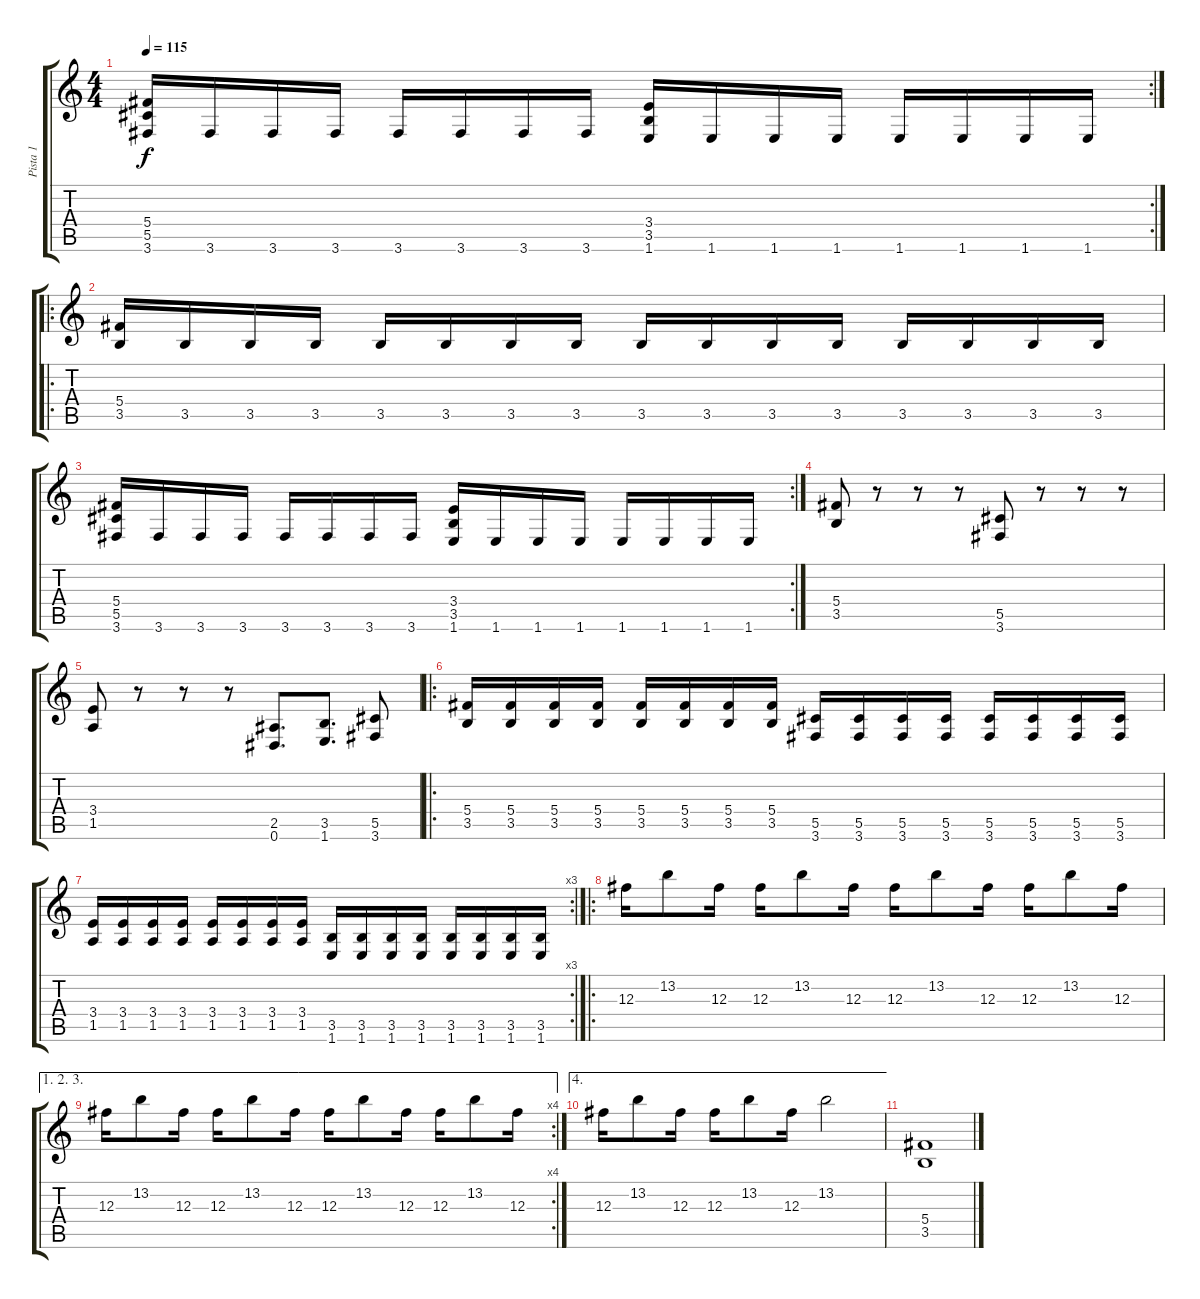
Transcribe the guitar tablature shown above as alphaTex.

\track ("Pista 1" "Pista 1") {instrument distortionguitar}
\staff {score tabs}
\tuning (Eb4 Bb3 Gb3 Db3 Ab2 Eb2) {hide}
\rc 2
\ts (4 4)
\tempo 115
\clef g2
\ks c
(5.4 5.5 3.6).16{dy f} 3.6.16 3.6.16 3.6.16 3.6.16 3.6.16 3.6.16 3.6.16 (3.4 3.5 1.6).16 1.6.16 1.6.16 1.6.16 1.6.16 1.6.16 1.6.16 1.6.16 |
\ro
(5.4 3.5).16 3.5.16 3.5.16 3.5.16 3.5.16 3.5.16 3.5.16 3.5.16 3.5.16 3.5.16 3.5.16 3.5.16 3.5.16 3.5.16 3.5.16 3.5.16 |
\rc 2
(5.4 5.5 3.6).16 3.6.16 3.6.16 3.6.16 3.6.16 3.6.16 3.6.16 3.6.16 (3.4 3.5 1.6).16 1.6.16 1.6.16 1.6.16 1.6.16 1.6.16 1.6.16 1.6.16 |
(5.4 3.5).8 r.8 r.8 r.8 (5.5 3.6).8 r.8 r.8 r.8 |
(3.4 1.5).8 r.8 r.8 r.8 (2.5 0.6).8{d} (3.5 1.6).8{d} (5.5 3.6).8 |
\ro
(5.4 3.5).16 (5.4 3.5).16 (5.4 3.5).16 (5.4 3.5).16 (5.4 3.5).16 (5.4 3.5).16 (5.4 3.5).16 (5.4 3.5).16 (5.5 3.6).16 (5.5 3.6).16 (5.5 3.6).16 (5.5 3.6).16 (5.5 3.6).16 (5.5 3.6).16 (5.5 3.6).16 (5.5 3.6).16 |
\rc 3
(3.4 1.5).16 (3.4 1.5).16 (3.4 1.5).16 (3.4 1.5).16 (3.4 1.5).16 (3.4 1.5).16 (3.4 1.5).16 (3.4 1.5).16 (3.5 1.6).16 (3.5 1.6).16 (3.5 1.6).16 (3.5 1.6).16 (3.5 1.6).16 (3.5 1.6).16 (3.5 1.6).16 (3.5 1.6).16 |
\ro
12.3.16{volume 8} 13.2.8 12.3.16 12.3.16 13.2.8 12.3.16 12.3.16 13.2.8 12.3.16 12.3.16 13.2.8 12.3.16 |
\ae (1 2 3)
\rc 4
12.3.16{volume 8} 13.2.8 12.3.16 12.3.16 13.2.8 12.3.16 12.3.16 13.2.8 12.3.16 12.3.16 13.2.8 12.3.16 |
\ae 4
12.3.16{volume 8} 13.2.8 12.3.16 12.3.16 13.2.8 12.3.16 13.2.2 |
(5.4 3.5).1{volume 0}
